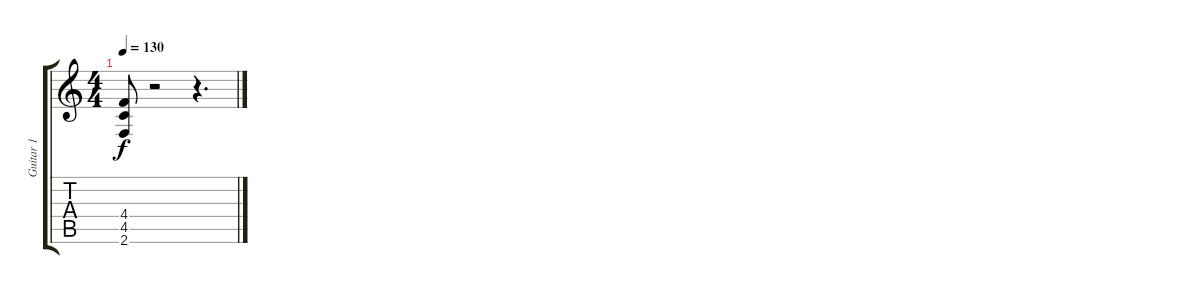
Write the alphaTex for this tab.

\track ("Guitar 1" "Guitar 1") {instrument distortionguitar}
\staff {score tabs}
\tuning (Eb4 Bb3 Gb3 Db3 Ab2 Eb2) {hide}
\ts (4 4)
\tempo 130
\clef g2
\ks c
(4.4 4.5 2.6).8{dy f} r.2 r.4{d}
